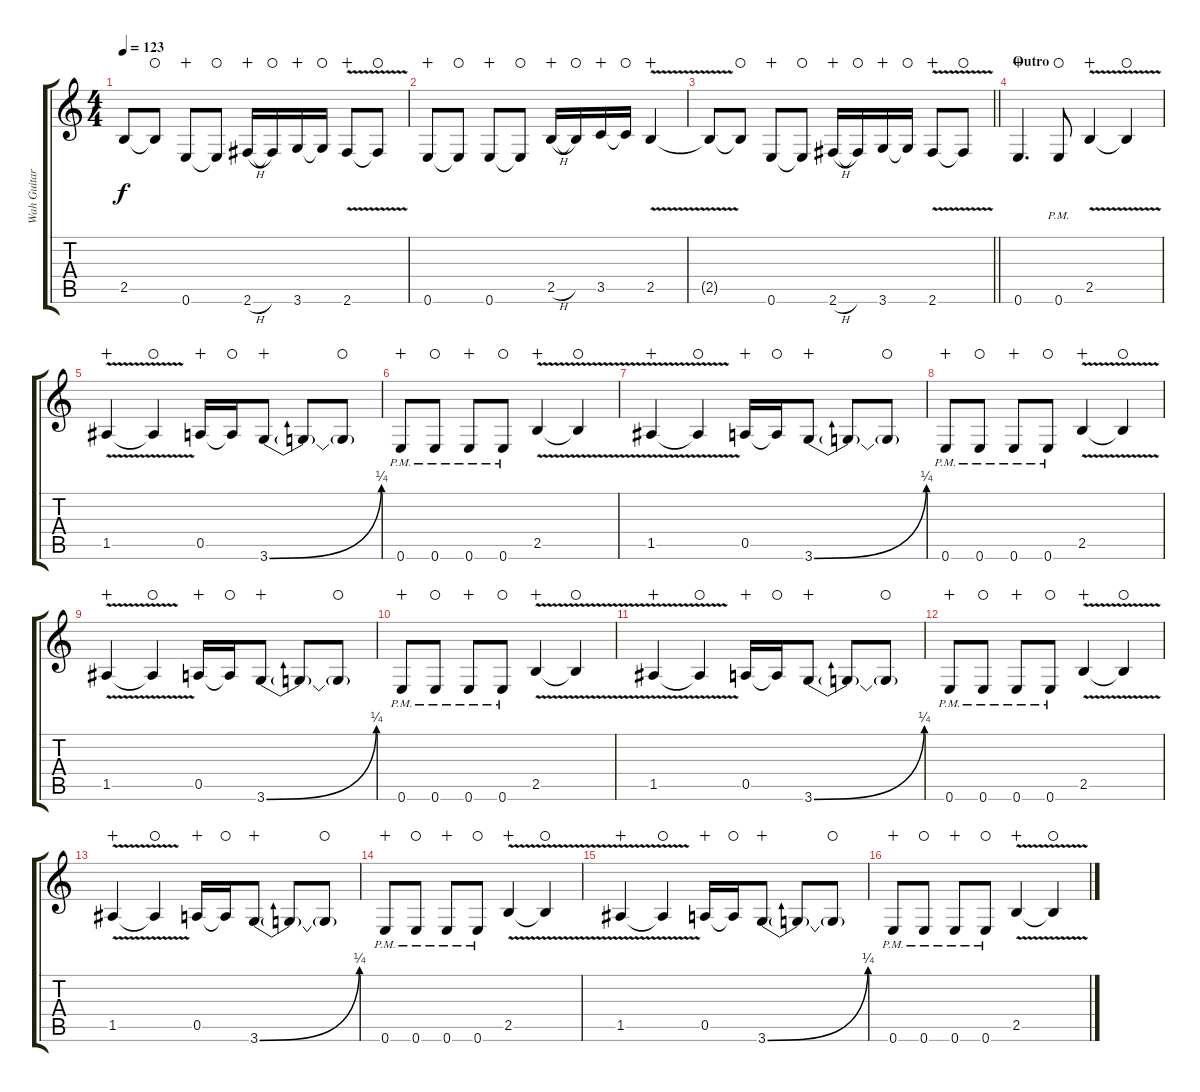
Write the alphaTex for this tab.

\track ("Wah Guitar [Tony Iommi]" "Wah Guitar") {instrument overdrivenguitar}
\staff {score tabs}
\tuning (E4 B3 G3 D3 A2 E2) {hide}
\ts (4 4)
\tempo 123
\clef g2
\ks c
2.5{t}.8{dy f} 2.5{t}.8{waho} 0.6.8{wahc} 0.6{t}.8{waho} 2.6{h}.16{wahc} 2.6{t}.16{waho} 3.6.16{wahc} 3.6{t}.16{waho} 2.6{v}.8{wahc} 2.6{t}.8{waho} |
0.6.8{wahc} 0.6{t}.8{waho} 0.6.8{wahc} 0.6{t}.8{waho} 2.5{h}.16{wahc} 2.5{t}.16{waho} 3.5.16{wahc} 3.5{t}.16{waho} 2.5{v}.4{wahc} |
\barLineRight lightlight
2.5{t}.8 2.5{t}.8{waho} 0.6.8{wahc} 0.6{t}.8{waho} 2.6{h}.16{wahc} 2.6{t}.16{waho} 3.6.16{wahc} 3.6{t}.16{waho} 2.6{v}.8{wahc} 2.6{t}.8{waho} |
\section ("" "Outro")
0.6.4{d volume 10 wahc} 0.6{pm}.8{waho} 2.5{v}.4{wahc} 2.5{t}.4{waho} |
1.5{v}.4{wahc} 1.5{t}.4{waho} 0.5.16{wahc} 0.5{t}.16{waho} 3.6{be (bend 0 0 60 1)}.8{wahc} 3.6{t}.8 3.6{t}.8{waho} |
0.6{pm}.8{wahc} 0.6{pm}.8{waho} 0.6{pm}.8{wahc} 0.6{pm}.8{waho} 2.5{v}.4{wahc} 2.5{t}.4{waho} |
1.5{v}.4{wahc} 1.5{t}.4{waho} 0.5.16{wahc} 0.5{t}.16{waho} 3.6{be (bend 0 0 60 1)}.8{wahc} 3.6{t}.8 3.6{t}.8{waho} |
0.6{pm}.8{wahc} 0.6{pm}.8{waho} 0.6{pm}.8{wahc} 0.6{pm}.8{waho} 2.5{v}.4{wahc} 2.5{t}.4{waho} |
1.5{v}.4{wahc} 1.5{t}.4{waho} 0.5.16{wahc} 0.5{t}.16{waho} 3.6{be (bend 0 0 60 1)}.8{wahc} 3.6{t}.8 3.6{t}.8{waho} |
0.6{pm}.8{wahc} 0.6{pm}.8{waho} 0.6{pm}.8{wahc} 0.6{pm}.8{waho} 2.5{v}.4{wahc} 2.5{t}.4{waho} |
1.5{v}.4{volume 8 wahc} 1.5{t}.4{waho} 0.5.16{wahc} 0.5{t}.16{waho} 3.6{be (bend 0 0 60 1)}.8{wahc} 3.6{t}.8 3.6{t}.8{waho} |
0.6{pm}.8{wahc} 0.6{pm}.8{waho} 0.6{pm}.8{wahc} 0.6{pm}.8{waho} 2.5{v}.4{wahc} 2.5{t}.4{waho} |
1.5{v}.4{wahc} 1.5{t}.4{waho} 0.5.16{wahc} 0.5{t}.16{waho} 3.6{be (bend 0 0 60 1)}.8{wahc} 3.6{t}.8 3.6{t}.8{waho} |
0.6{pm}.8{wahc} 0.6{pm}.8{waho} 0.6{pm}.8{wahc} 0.6{pm}.8{waho} 2.5{v}.4{wahc} 2.5{t}.4{waho} |
1.5{v}.4{volume 5 wahc} 1.5{t}.4{waho} 0.5.16{wahc} 0.5{t}.16{waho} 3.6{be (bend 0 0 60 1)}.8{wahc} 3.6{t}.8 3.6{t}.8{waho} |
0.6{pm}.8{wahc} 0.6{pm}.8{waho} 0.6{pm}.8{wahc} 0.6{pm}.8{waho} 2.5{v}.4{wahc} 2.5{t}.4{waho}
